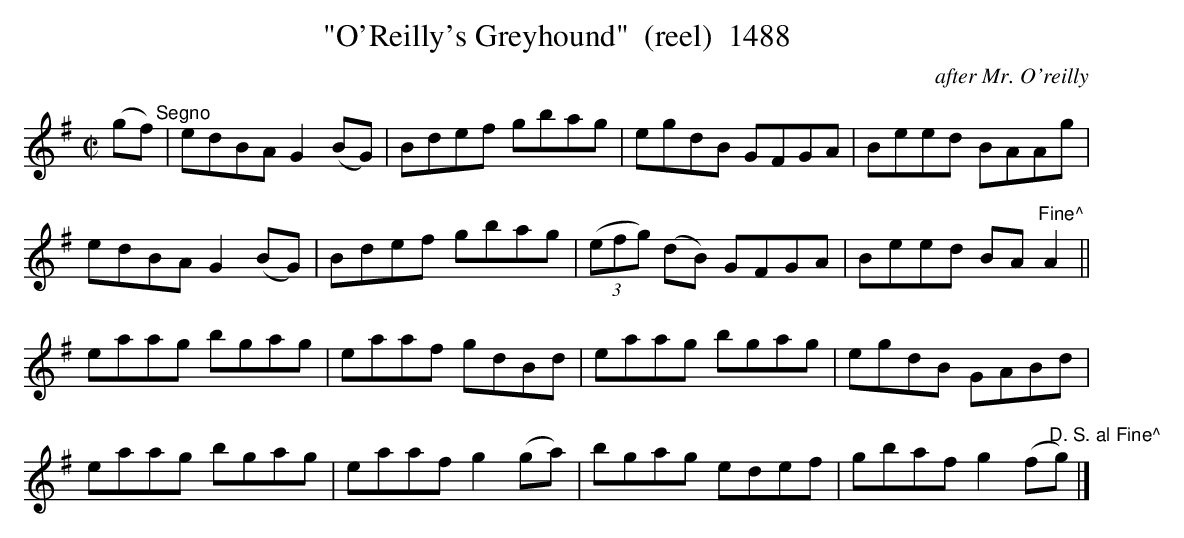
X:1
T:"O'Reilly's Greyhound"  (reel)  1488
C:after Mr. O'reilly
BRENNAN July 2003 (HTTP://WWW.SOSYOURMOM.COM)
M:C|
L:1/8
K:G
(gf)"^Segno"|edBA G2(BG)|Bdef gbag|egdB GFGA|Beed BAAg|
edBA G2(BG)|Bdef gbag|(3(efg) (dB) GFGA|Beed BA "Fine^"A2||
eaag bgag|eaaf gdBd|eaag bgag|egdB GABd|
eaag bgag|eaaf g2(ga)|bgag edef|gbaf g2(f"D. S. al Fine^"g)|]
